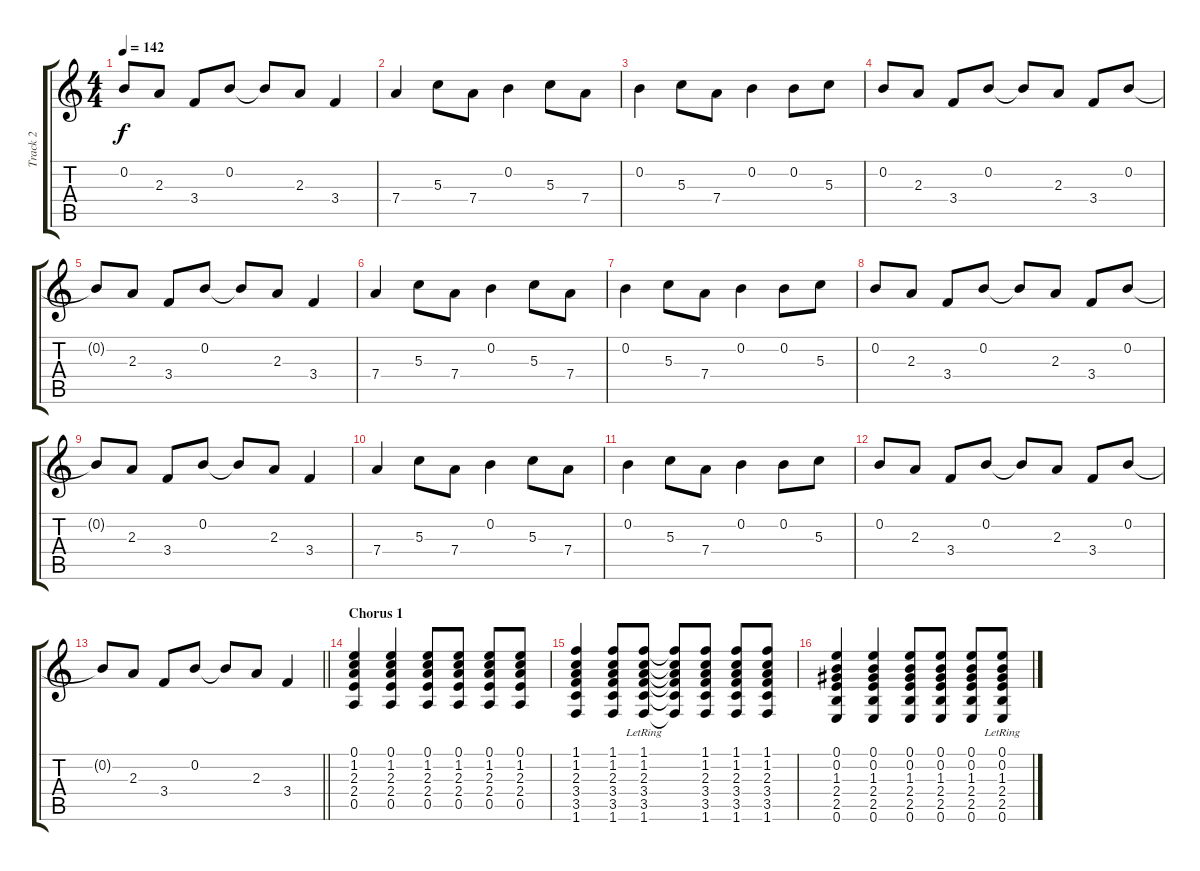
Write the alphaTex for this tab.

\track ("Track 2" "Track 2") {instrument electricguitarclean}
\staff {score tabs}
\tuning (E4 B3 G3 D3 A2 E2) {hide}
\ts (4 4)
\tempo 142
\clef g2
\ks c
0.2{t}.8{dy f} 2.3.8 3.4.8 0.2.8 0.2{t}.8 2.3.8 3.4.4 |
7.4.4 5.3.8 7.4.8 0.2.4 5.3.8 7.4.8 |
0.2.4 5.3.8 7.4.8 0.2.4 0.2.8 5.3.8 |
0.2.8 2.3.8 3.4.8 0.2.8 0.2{t}.8 2.3.8 3.4.8 0.2.8 |
0.2{t}.8 2.3.8 3.4.8 0.2.8 0.2{t}.8 2.3.8 3.4.4 |
7.4.4 5.3.8 7.4.8 0.2.4 5.3.8 7.4.8 |
0.2.4 5.3.8 7.4.8 0.2.4 0.2.8 5.3.8 |
0.2.8 2.3.8 3.4.8 0.2.8 0.2{t}.8 2.3.8 3.4.8 0.2.8 |
0.2{t}.8 2.3.8 3.4.8 0.2.8 0.2{t}.8 2.3.8 3.4.4 |
7.4.4 5.3.8 7.4.8 0.2.4 5.3.8 7.4.8 |
0.2.4 5.3.8 7.4.8 0.2.4 0.2.8 5.3.8 |
0.2.8 2.3.8 3.4.8 0.2.8 0.2{t}.8 2.3.8 3.4.8 0.2.8 |
\barLineRight lightlight
0.2{t}.8 2.3.8 3.4.8 0.2.8 0.2{t}.8 2.3.8 3.4.4 |
\section ("" "Chorus 1")
(0.1 1.2 2.3 2.4 0.5).4 (0.1 1.2 2.3 2.4 0.5).4 (0.1 1.2 2.3 2.4 0.5).8 (0.1 1.2 2.3 2.4 0.5).8 (0.1 1.2 2.3 2.4 0.5).8 (0.1 1.2 2.3 2.4 0.5).8 |
(1.1 1.2 2.3 3.4 3.5 1.6).4 (1.1 1.2 2.3 3.4 3.5 1.6).8 (1.1 1.2 2.3 3.4 3.5 1.6{lr}).8 (1.1{t} 1.2{t} 2.3{t} 3.4{t} 3.5{t} 1.6{t}).8 (1.1 1.2 2.3 3.4 3.5 1.6).8 (1.1 1.2 2.3 3.4 3.5 1.6).8 (1.1 1.2 2.3 3.4 3.5 1.6).8 |
(0.1 0.2 1.3 2.4 2.5 0.6).4 (0.1 0.2 1.3 2.4 2.5 0.6).4 (0.1 0.2 1.3 2.4 2.5 0.6).8 (0.1 0.2 1.3 2.4 2.5 0.6).8 (0.1 0.2 1.3 2.4 2.5 0.6).8 (0.1 0.2 1.3 2.4 2.5{lr} 0.6).8
